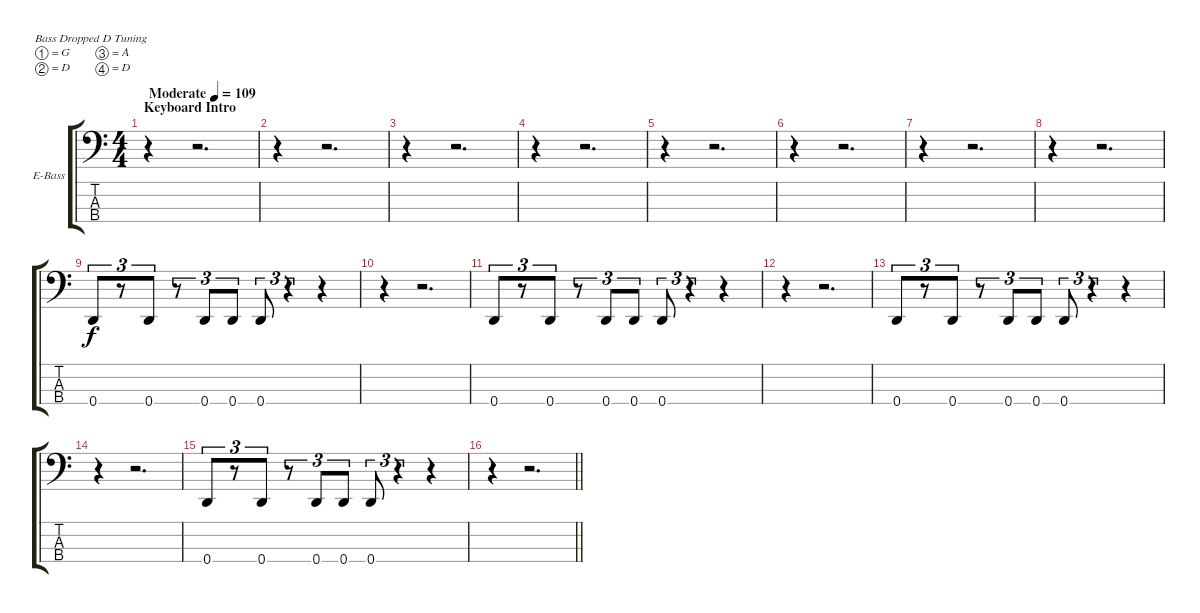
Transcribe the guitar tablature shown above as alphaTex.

\bracketExtendMode groupsimilarinstruments
\firstSystemTrackNameOrientation horizontal
\otherSystemsTrackNameOrientation horizontal
\track ("Bass" "E-Bass") {instrument electricbassfinger}
\staff {score tabs}
\tuning (G2 D2 A1 D1)
\ts (4 4)
\beaming (8 2 2 2 2)
\section ("" "Keyboard Intro")
\tempo (109 "Moderate")
\clef f4
\ks c
r.4{dy f instrument electricbassfinger} r.2{d} |
r.4 r.2{d} |
r.4 r.2{d} |
r.4 r.2{d} |
r.4 r.2{d} |
r.4 r.2{d} |
r.4 r.2{d} |
r.4 r.2{d} |
0.4.8{tu (3 2)} r.8{tu (3 2)} 0.4.8{tu (3 2)} r.8{tu (3 2)} 0.4.8{tu (3 2)} 0.4.8{tu (3 2)} 0.4.8{tu (3 2)} r.4{tu (3 2)} r.4 |
r.4 r.2{d} |
0.4.8{tu (3 2)} r.8{tu (3 2)} 0.4.8{tu (3 2)} r.8{tu (3 2)} 0.4.8{tu (3 2)} 0.4.8{tu (3 2)} 0.4.8{tu (3 2)} r.4{tu (3 2)} r.4 |
r.4 r.2{d} |
0.4.8{tu (3 2)} r.8{tu (3 2)} 0.4.8{tu (3 2)} r.8{tu (3 2)} 0.4.8{tu (3 2)} 0.4.8{tu (3 2)} 0.4.8{tu (3 2)} r.4{tu (3 2)} r.4 |
r.4 r.2{d} |
0.4.8{tu (3 2)} r.8{tu (3 2)} 0.4.8{tu (3 2)} r.8{tu (3 2)} 0.4.8{tu (3 2)} 0.4.8{tu (3 2)} 0.4.8{tu (3 2)} r.4{tu (3 2)} r.4 |
\barLineRight lightlight
r.4 r.2{d}
